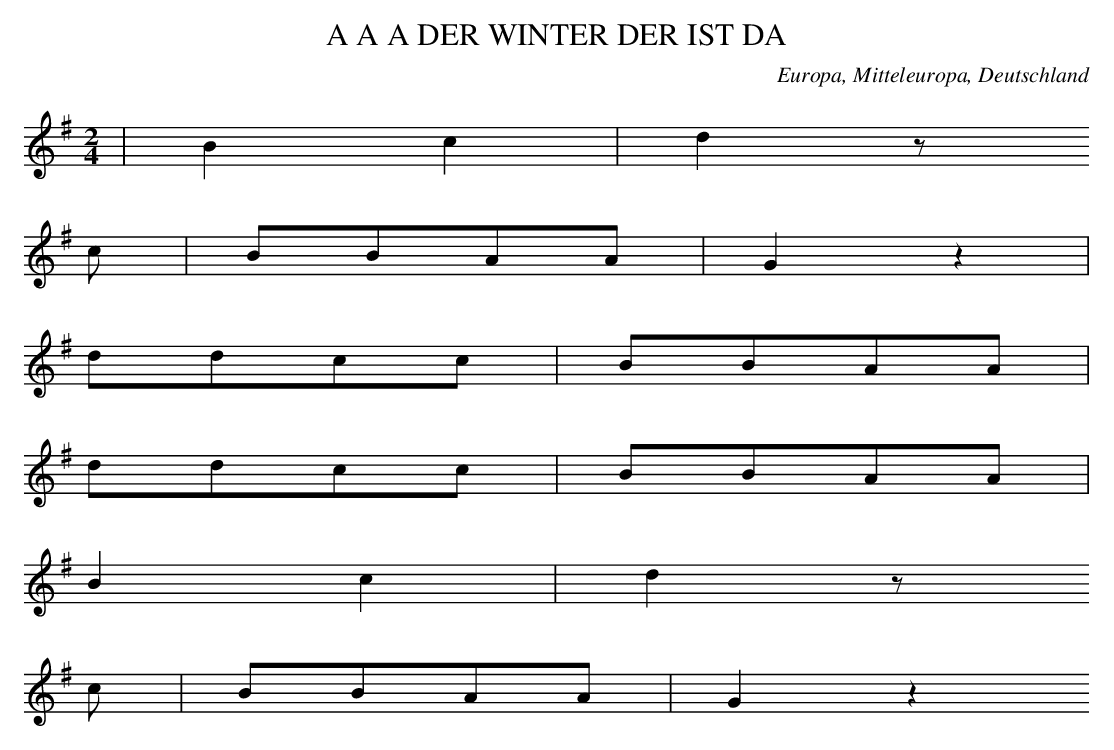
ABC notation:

X:1
T: A A A DER WINTER DER IST DA
O: Europa, Mitteleuropa, Deutschland
M: 2/4
L: 1/8
K: G
 | B2c2 | d2z
c | BBAA | G2z2 |
ddcc | BBAA |
ddcc | BBAA |
B2c2 | d2z
c | BBAA | G2z2
